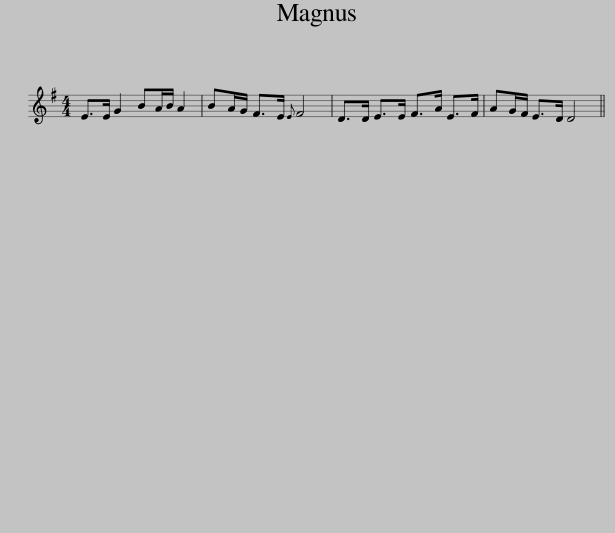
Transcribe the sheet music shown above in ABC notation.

X:1
L:1/8
M:4/4
I:linebreak $
K:Emin
V:1 treble
V:1
 E>E G2 BA/B/ A2 | BA/G/ F>E{E} F4 | D>D E>E F>A E>F | AG/F/ E>D D4 || %4
